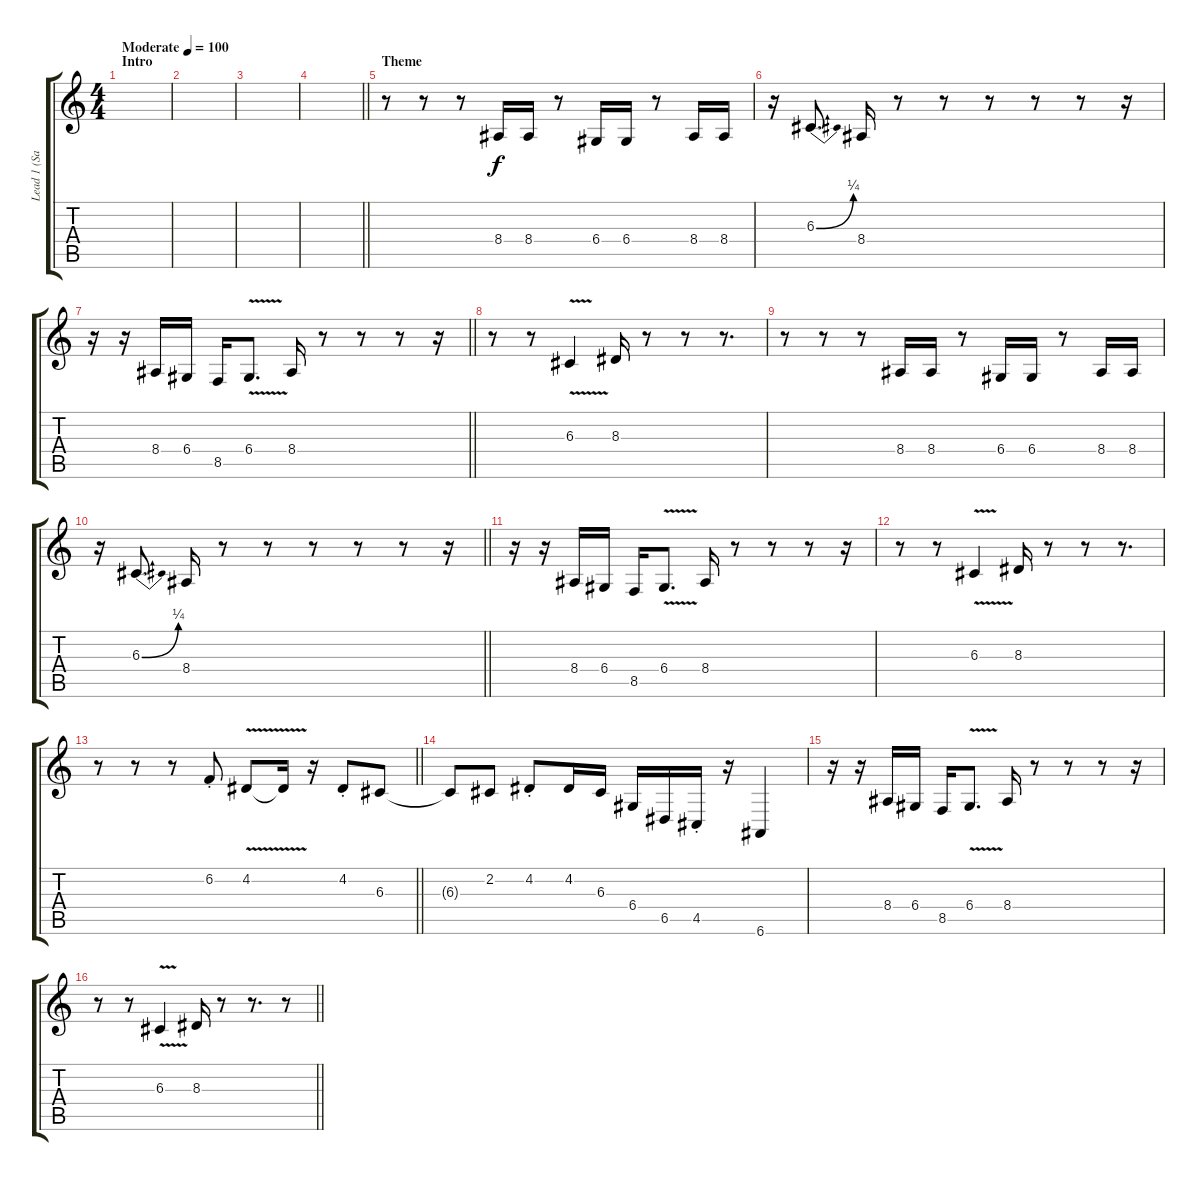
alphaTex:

\track ("Lead 1 (Saxophone)" "Lead 1 (Sa") {instrument tenorsax}
\staff {score tabs}
\tuning (E4 B3 G3 D3 A2 E2) {hide}
\ts (4 4)
\section ("" "Intro")
\tempo (100 "Moderate")
\clef g2
\ks c
|
|
|
\barLineRight lightlight
|
\section ("" "Theme")
r.8 r.8 r.8 8.4.16 8.4.16 r.8 6.4.16 6.4.16 r.8 8.4.16 8.4.16 |
r.16 6.3{be (bend 0 0 60 1)}.8{d} 8.4.16 r.8 r.8 r.8 r.8 r.8 r.16 |
\barLineRight lightlight
r.16 r.16 8.4.16 6.4.16 8.5.16 6.4{v}.8{d} 8.4.16 r.8 r.8 r.8 r.16 |
r.8 r.8 6.3{v}.4 8.3.16 r.8 r.8 r.8{d} |
r.8 r.8 r.8 8.4.16 8.4.16 r.8 6.4.16 6.4.16 r.8 8.4.16 8.4.16 |
\barLineRight lightlight
r.16 6.3{be (bend 0 0 60 1)}.8{d} 8.4.16 r.8 r.8 r.8 r.8 r.8 r.16 |
r.16 r.16 8.4.16 6.4.16 8.5.16 6.4{v}.8{d} 8.4.16 r.8 r.8 r.8 r.16 |
r.8 r.8 6.3{v}.4 8.3.16 r.8 r.8 r.8{d} |
\barLineRight lightlight
r.8 r.8 r.8 6.2{st}.8 4.2{v}.8 4.2{t}.16 r.16 4.2{st}.8 6.3.8 |
6.3{t}.8 2.2.8 4.2{st}.8 4.2.16 6.3.16 6.4.16 6.5.16 4.5{st}.16 r.16 6.6.4 |
r.16 r.16 8.4.16 6.4.16 8.5.16 6.4{v}.8{d} 8.4.16 r.8 r.8 r.8 r.16 |
\barLineRight lightlight
r.8 r.8 6.3{v}.4 8.3.16 r.8 r.8{d} r.8
